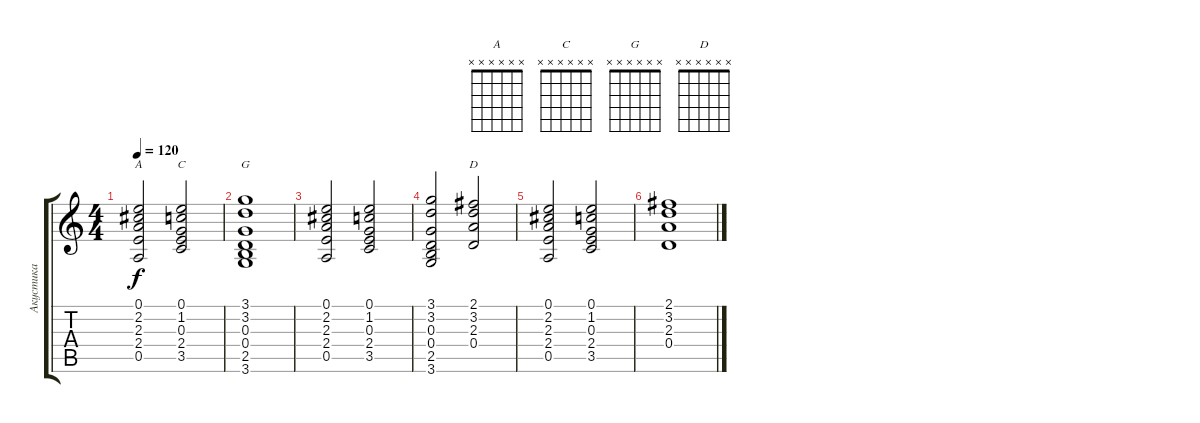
\track ("Акустика" "Акустика") {instrument acousticguitarnylon}
\staff {score tabs}
\tuning (E4 B3 G3 D3 A2 E2) {hide}
\chord ("A" x x x x x x)
\chord ("C" x x x x x x)
\chord ("G" x x x x x x)
\chord ("D" x x x x x x)
\ts (4 4)
\tempo 120
\clef g2
\ks c
(0.1 2.2 2.3 2.4 0.5).2{ch "A" dy f} (0.1 1.2 0.3 2.4 3.5).2{ch "C"} |
(3.1 3.2 0.3 0.4 2.5 3.6).1{ch "G"} |
(0.1 2.2 2.3 2.4 0.5).2 (0.1 1.2 0.3 2.4 3.5).2 |
(3.1 3.2 0.3 0.4 2.5 3.6).2 (2.1 3.2 2.3 0.4).2{ch "D"} |
(0.1 2.2 2.3 2.4 0.5).2 (0.1 1.2 0.3 2.4 3.5).2 |
(2.1 3.2 2.3 0.4).1
